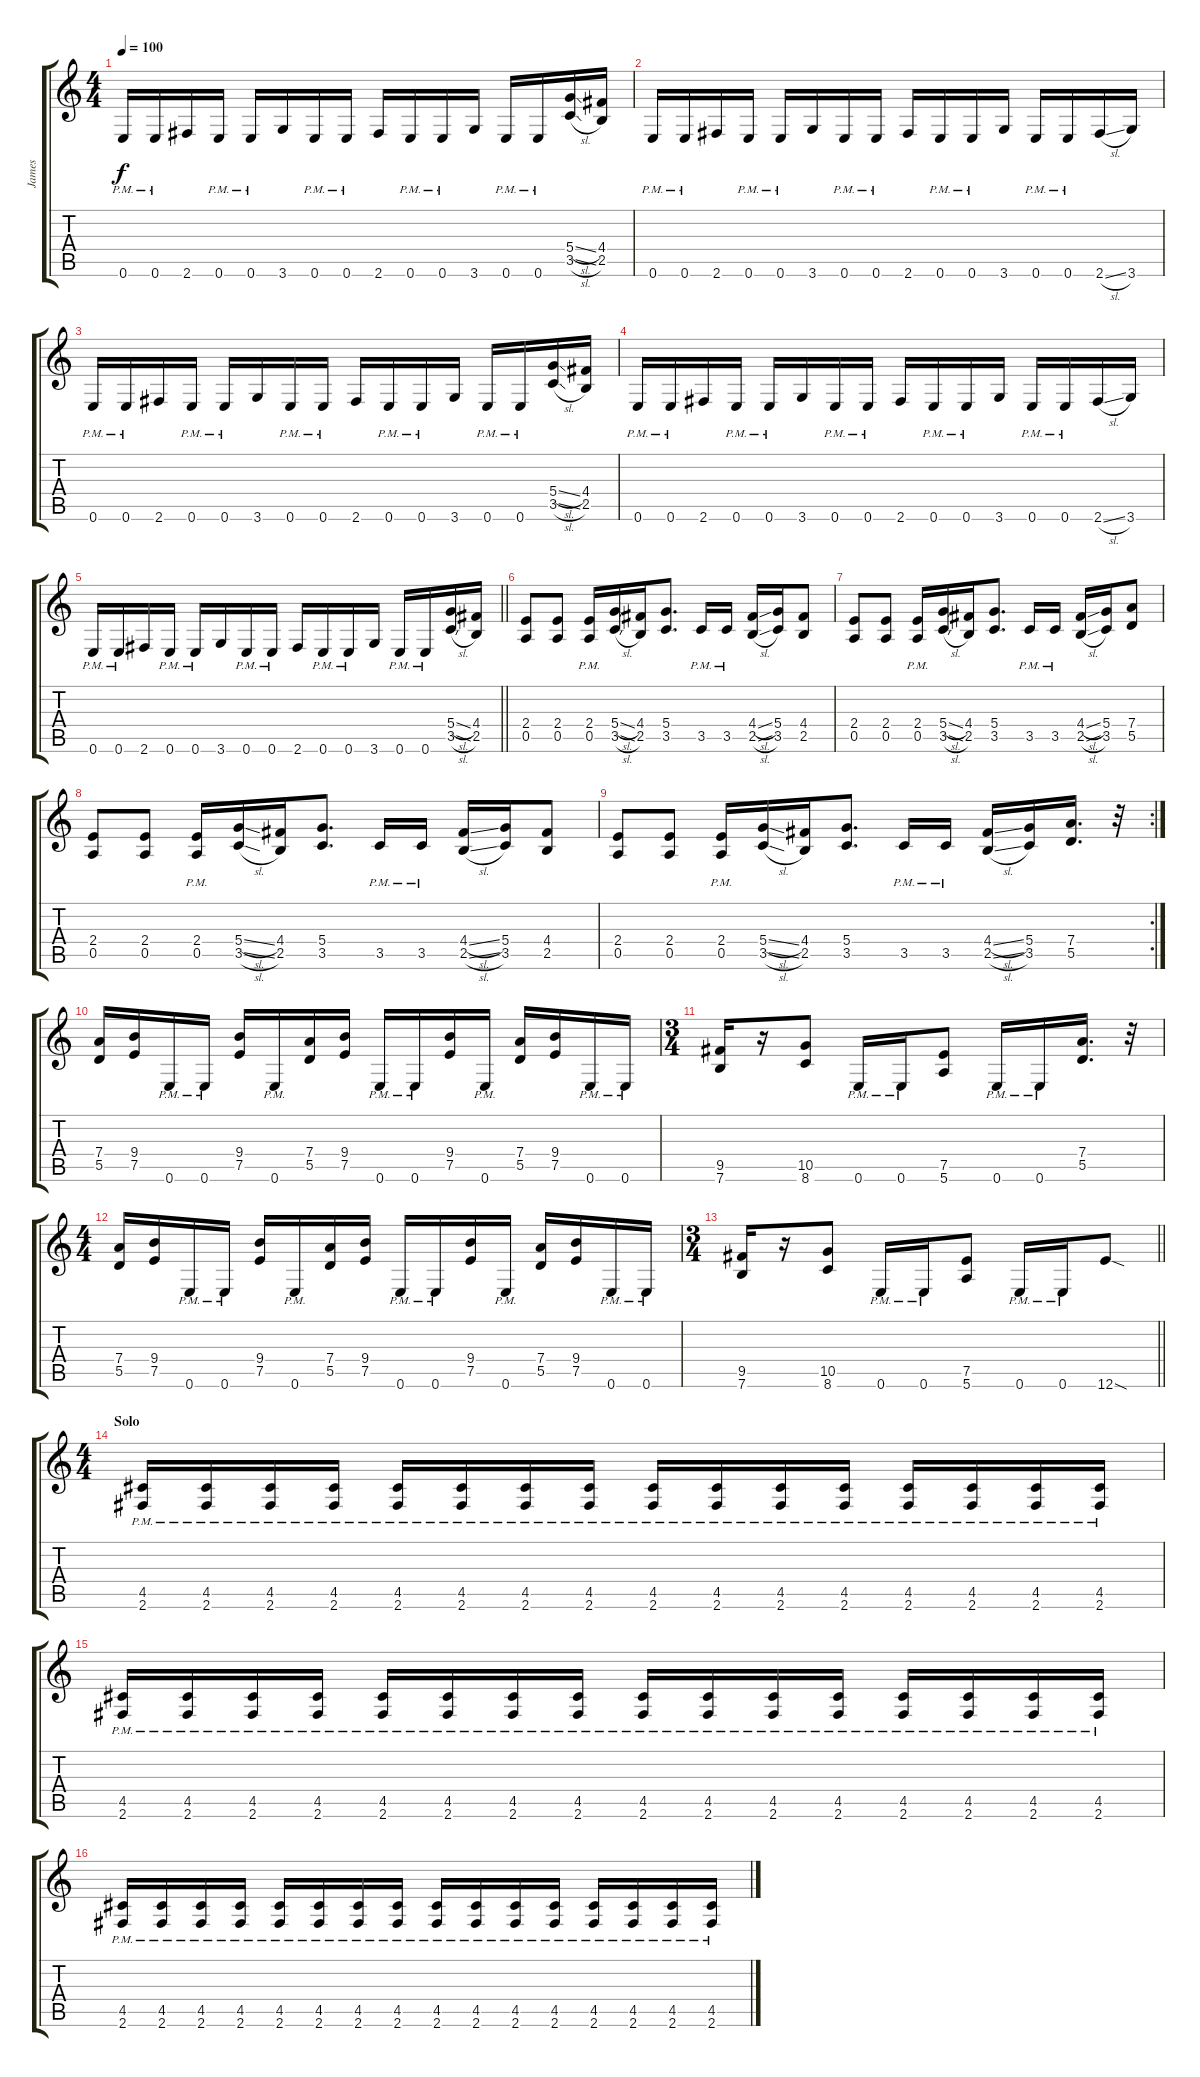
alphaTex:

\track ("James" "James") {instrument distortionguitar}
\staff {score tabs}
\tuning (E4 B3 G3 D3 A2 E2) {hide}
\ts (4 4)
\tempo 100
\clef g2
\ks c
0.6{pm}.16{dy f} 0.6{pm}.16 2.6.16 0.6{pm}.16 0.6{pm}.16 3.6.16 0.6{pm}.16 0.6{pm}.16 2.6.16 0.6{pm}.16 0.6{pm}.16 3.6.16 0.6{pm}.16 0.6{pm}.16 (5.4{sl} 3.5{sl}).16 (4.4 2.5).16 |
0.6{pm}.16 0.6{pm}.16 2.6.16 0.6{pm}.16 0.6{pm}.16 3.6.16 0.6{pm}.16 0.6{pm}.16 2.6.16 0.6{pm}.16 0.6{pm}.16 3.6.16 0.6{pm}.16 0.6{pm}.16 2.6{sl}.16 3.6.16 |
0.6{pm}.16 0.6{pm}.16 2.6.16 0.6{pm}.16 0.6{pm}.16 3.6.16 0.6{pm}.16 0.6{pm}.16 2.6.16 0.6{pm}.16 0.6{pm}.16 3.6.16 0.6{pm}.16 0.6{pm}.16 (5.4{sl} 3.5{sl}).16 (4.4 2.5).16 |
0.6{pm}.16 0.6{pm}.16 2.6.16 0.6{pm}.16 0.6{pm}.16 3.6.16 0.6{pm}.16 0.6{pm}.16 2.6.16 0.6{pm}.16 0.6{pm}.16 3.6.16 0.6{pm}.16 0.6{pm}.16 2.6{sl}.16 3.6.16 |
\barLineRight lightlight
0.6{pm}.16 0.6{pm}.16 2.6.16 0.6{pm}.16 0.6{pm}.16 3.6.16 0.6{pm}.16 0.6{pm}.16 2.6.16 0.6{pm}.16 0.6{pm}.16 3.6.16 0.6{pm}.16 0.6{pm}.16 (5.4{sl} 3.5{sl}).16 (4.4 2.5).16 |
\section ("" "")
(2.4 0.5).8 (2.4 0.5).8 (2.4{pm} 0.5{pm}).16 (5.4{sl} 3.5{sl}).16 (4.4 2.5).16 (5.4 3.5).8{d} 3.5{pm}.16 3.5{pm}.16 (4.4{sl} 2.5{sl}).16 (5.4 3.5).16 (4.4 2.5).8 |
(2.4 0.5).8 (2.4 0.5).8 (2.4{pm} 0.5{pm}).16 (5.4{sl} 3.5{sl}).16 (4.4 2.5).16 (5.4 3.5).8{d} 3.5{pm}.16 3.5{pm}.16 (4.4{sl} 2.5{sl}).16 (5.4 3.5).16 (7.4 5.5).8 |
(2.4 0.5).8 (2.4 0.5).8 (2.4{pm} 0.5{pm}).16 (5.4{sl} 3.5{sl}).16 (4.4 2.5).16 (5.4 3.5).8{d} 3.5{pm}.16 3.5{pm}.16 (4.4{sl} 2.5{sl}).16 (5.4 3.5).16 (4.4 2.5).8 |
\rc 2
(2.4 0.5).8 (2.4 0.5).8 (2.4{pm} 0.5{pm}).16 (5.4{sl} 3.5{sl}).16 (4.4 2.5).16 (5.4 3.5).8{d} 3.5{pm}.16 3.5{pm}.16 (4.4{sl} 2.5{sl}).16 (5.4 3.5).16 (7.4 5.5).16{d} r.32 |
(7.4 5.5).16 (9.4 7.5).16 0.6{pm}.16 0.6{pm}.16 (9.4 7.5).16 0.6{pm}.16 (7.4 5.5).16 (9.4 7.5).16 0.6{pm}.16 0.6{pm}.16 (9.4 7.5).16 0.6{pm}.16 (7.4 5.5).16 (9.4 7.5).16 0.6{pm}.16 0.6{pm}.16 |
\ts (3 4)
(9.5 7.6).16 r.16 (10.5 8.6).8 0.6{pm}.16 0.6{pm}.16 (7.5 5.6).8 0.6{pm}.16 0.6{pm}.16 (7.4 5.5).16{d} r.32 |
\ts (4 4)
(7.4 5.5).16 (9.4 7.5).16 0.6{pm}.16 0.6{pm}.16 (9.4 7.5).16 0.6{pm}.16 (7.4 5.5).16 (9.4 7.5).16 0.6{pm}.16 0.6{pm}.16 (9.4 7.5).16 0.6{pm}.16 (7.4 5.5).16 (9.4 7.5).16 0.6{pm}.16 0.6{pm}.16 |
\ts (3 4)
\barLineRight lightlight
(9.5 7.6).16 r.16 (10.5 8.6).8 0.6{pm}.16 0.6{pm}.16 (7.5 5.6).8 0.6{pm}.16 0.6{pm}.16 12.6{sod}.8 |
\ts (4 4)
\section ("" "Solo")
(4.5{pm} 2.6{pm}).16{volume 3} (4.5{pm} 2.6{pm}).16 (4.5{pm} 2.6{pm}).16 (4.5{pm} 2.6{pm}).16 (4.5{pm} 2.6{pm}).16 (4.5{pm} 2.6{pm}).16 (4.5{pm} 2.6{pm}).16 (4.5{pm} 2.6{pm}).16 (4.5{pm} 2.6{pm}).16 (4.5{pm} 2.6{pm}).16 (4.5{pm} 2.6{pm}).16 (4.5{pm} 2.6{pm}).16 (4.5{pm} 2.6{pm}).16 (4.5{pm} 2.6{pm}).16 (4.5{pm} 2.6{pm}).16 (4.5{pm} 2.6{pm}).16 |
(4.5{pm} 2.6{pm}).16 (4.5{pm} 2.6{pm}).16 (4.5{pm} 2.6{pm}).16 (4.5{pm} 2.6{pm}).16 (4.5{pm} 2.6{pm}).16 (4.5{pm} 2.6{pm}).16 (4.5{pm} 2.6{pm}).16 (4.5{pm} 2.6{pm}).16 (4.5{pm} 2.6{pm}).16 (4.5{pm} 2.6{pm}).16 (4.5{pm} 2.6{pm}).16 (4.5{pm} 2.6{pm}).16 (4.5{pm} 2.6{pm}).16 (4.5{pm} 2.6{pm}).16 (4.5{pm} 2.6{pm}).16 (4.5{pm} 2.6{pm}).16 |
(4.5{pm} 2.6{pm}).16 (4.5{pm} 2.6{pm}).16 (4.5{pm} 2.6{pm}).16 (4.5{pm} 2.6{pm}).16 (4.5{pm} 2.6{pm}).16 (4.5{pm} 2.6{pm}).16 (4.5{pm} 2.6{pm}).16 (4.5{pm} 2.6{pm}).16 (4.5{pm} 2.6{pm}).16 (4.5{pm} 2.6{pm}).16 (4.5{pm} 2.6{pm}).16 (4.5{pm} 2.6{pm}).16 (4.5{pm} 2.6{pm}).16 (4.5{pm} 2.6{pm}).16 (4.5{pm} 2.6{pm}).16 (4.5{pm} 2.6{pm}).16
